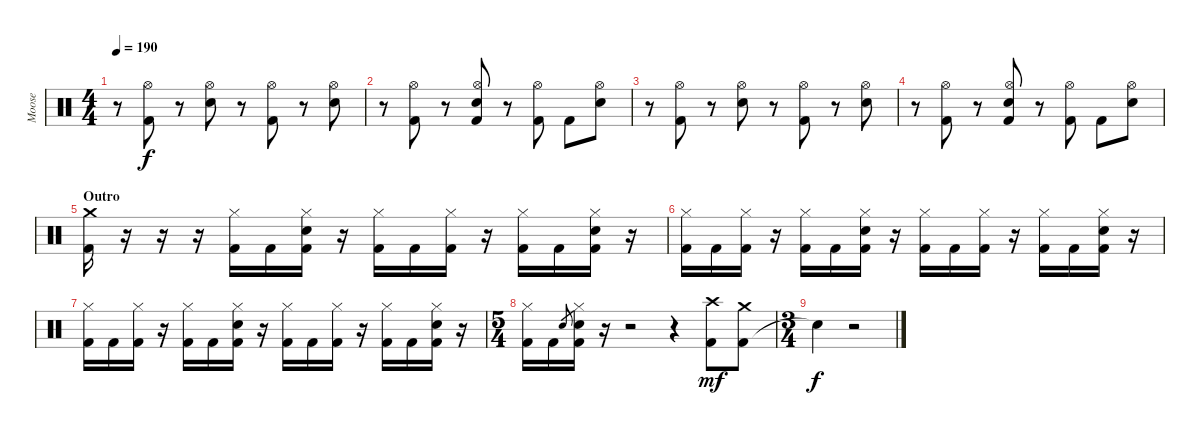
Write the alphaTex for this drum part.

\track ("Moose" "Moose") {instrument percussion}
\staff {score}
\articulation defaults
\ts (4 4)
\tempo 190
\clef neutral
\ks c
r.8{dy mf} ("Kick (hit) 2" "Hi-Hat (open)").8{dy f} r.8 ("Snare (hit) 2" "Hi-Hat (open)").8 r.8 ("Kick (hit) 2" "Hi-Hat (open)").8 r.8 ("Snare (hit) 2" "Hi-Hat (open)").8 |
r.8 ("Kick (hit) 2" "Hi-Hat (open)").8 r.8 ("Kick (hit) 2" "Snare (hit) 2" "Hi-Hat (open)").8 r.8 ("Kick (hit) 2" "Hi-Hat (open)").8 "Kick (hit) 2".8 ("Snare (hit) 2" "Hi-Hat (open)").8 |
r.8 ("Kick (hit) 2" "Hi-Hat (open)").8 r.8 ("Snare (hit) 2" "Hi-Hat (open)").8 r.8 ("Kick (hit) 2" "Hi-Hat (open)").8 r.8 ("Snare (hit) 2" "Hi-Hat (open)").8 |
r.8 ("Kick (hit) 2" "Hi-Hat (open)").8 r.8 ("Kick (hit) 2" "Snare (hit) 2" "Hi-Hat (open)").8 r.8 ("Kick (hit) 2" "Hi-Hat (open)").8 "Kick (hit) 2".8 ("Snare (hit) 2" "Hi-Hat (open)").8 |
\section ("" "Outro")
("Kick (hit) 2" "Crash medium (hit)").16 r.16 r.16 r.16 ("Kick (hit) 2" "Hi-Hat (closed)").16 "Kick (hit) 2".16 ("Kick (hit) 2" "Snare (hit) 2" "Hi-Hat (closed)").16 r.16 ("Kick (hit) 2" "Hi-Hat (closed)").16 "Kick (hit) 2".16 ("Kick (hit) 2" "Hi-Hat (closed)").16 r.16 ("Kick (hit) 2" "Hi-Hat (closed)").16 "Kick (hit) 2".16 ("Kick (hit) 2" "Snare (hit) 2" "Hi-Hat (closed)").16 r.16 |
("Kick (hit) 2" "Hi-Hat (closed)").16 "Kick (hit) 2".16 ("Kick (hit) 2" "Hi-Hat (closed)").16 r.16 ("Kick (hit) 2" "Hi-Hat (closed)").16 "Kick (hit) 2".16 ("Kick (hit) 2" "Snare (hit) 2" "Hi-Hat (closed)").16 r.16 ("Kick (hit) 2" "Hi-Hat (closed)").16 "Kick (hit) 2".16 ("Kick (hit) 2" "Hi-Hat (closed)").16 r.16 ("Kick (hit) 2" "Hi-Hat (closed)").16 "Kick (hit) 2".16 ("Kick (hit) 2" "Snare (hit) 2" "Hi-Hat (closed)").16 r.16 |
("Kick (hit) 2" "Hi-Hat (closed)").16 "Kick (hit) 2".16 ("Kick (hit) 2" "Hi-Hat (closed)").16 r.16 ("Kick (hit) 2" "Hi-Hat (closed)").16 "Kick (hit) 2".16 ("Kick (hit) 2" "Snare (hit) 2" "Hi-Hat (closed)").16 r.16 ("Kick (hit) 2" "Hi-Hat (closed)").16 "Kick (hit) 2".16 ("Kick (hit) 2" "Hi-Hat (closed)").16 r.16 ("Kick (hit) 2" "Hi-Hat (closed)").16 "Kick (hit) 2".16 ("Kick (hit) 2" "Snare (hit) 2" "Hi-Hat (closed)").16 r.16 |
\ts (5 4)
("Kick (hit) 2" "Hi-Hat (closed)").16 "Kick (hit) 2".16 "Snare (hit) 2".8{gr} ("Kick (hit) 2" "Snare (hit) 2" "Hi-Hat (closed)").16 r.16 r.2 r.4 ("Kick (hit) 2" "Crash high (hit)").8{dy mf} ("Kick (hit) 2" "Crash medium (hit)").8 |
\ts (3 4)
"Snare (hit)"{t}.4{dy f} r.2
